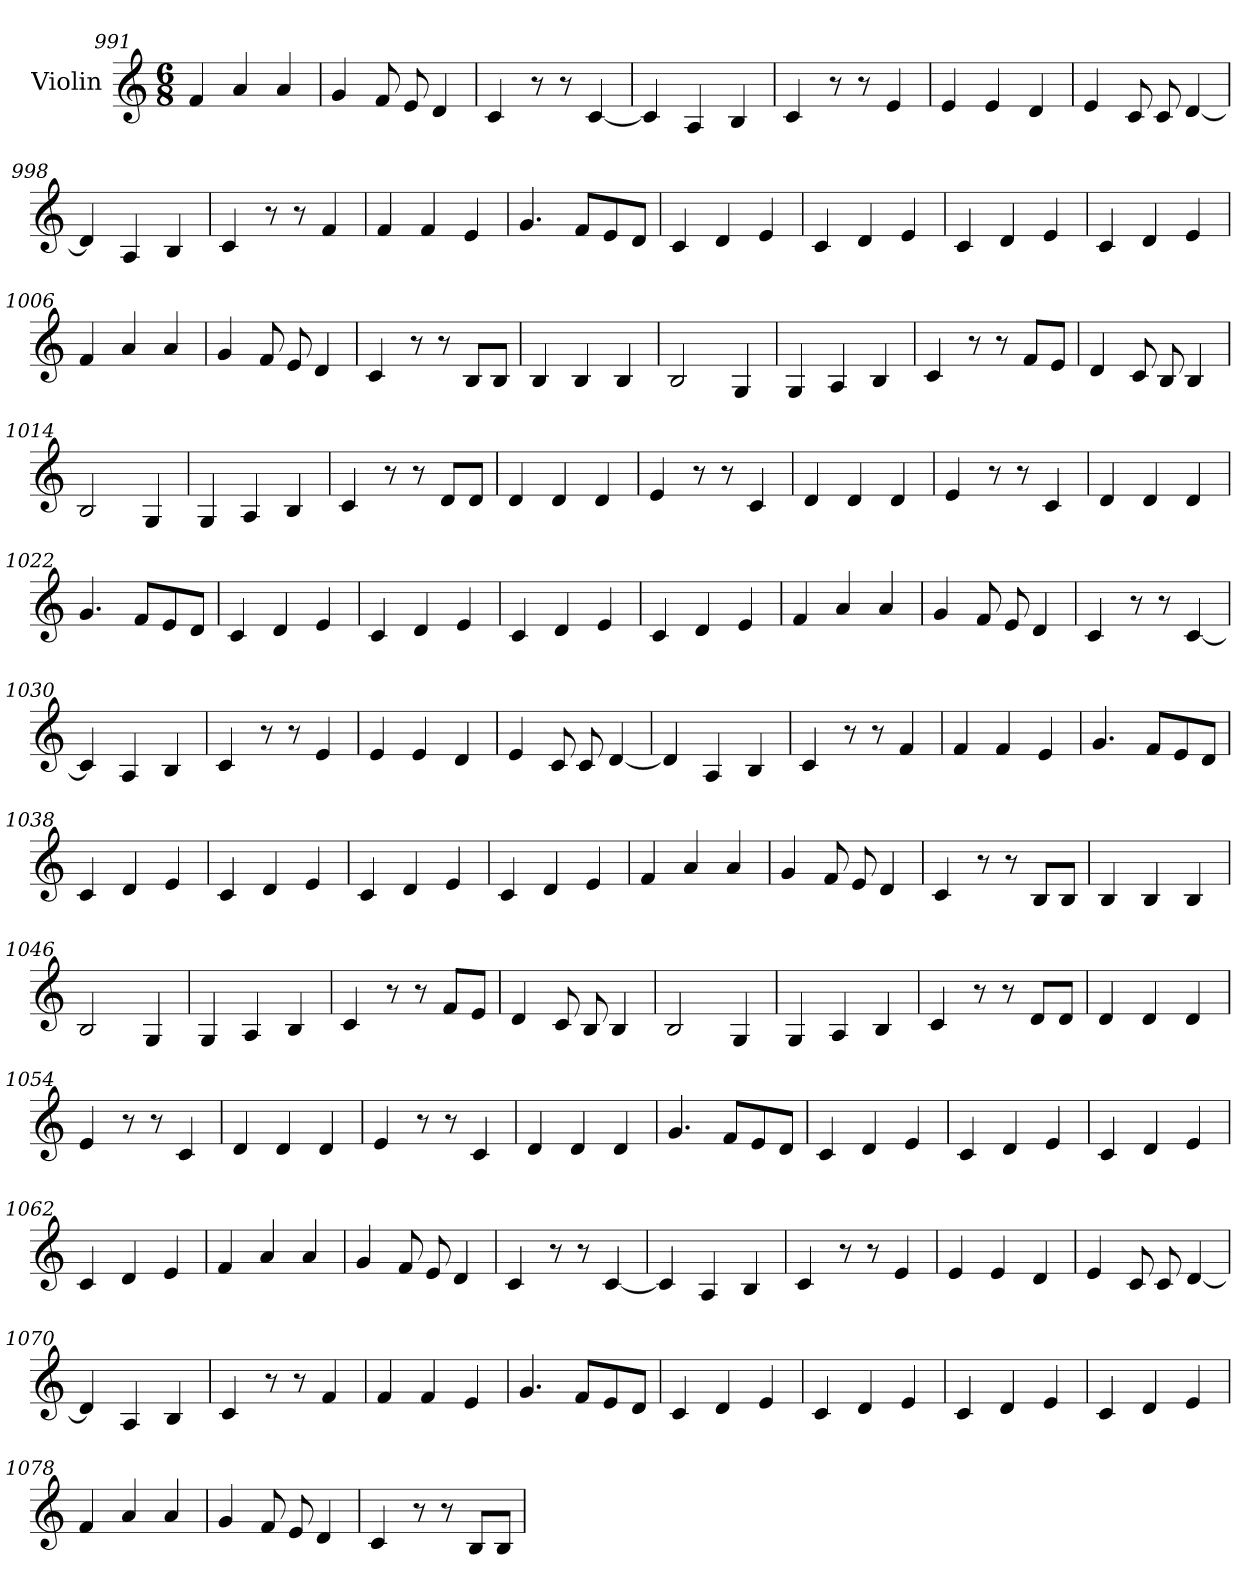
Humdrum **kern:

**kern
*part1
*staff1
*I"Violin
*clefG2
*k[]
*M6/8
=991
4f/
4a/
4a/
=992
4g/
8f/
8e/
4d/
=993
4c/
8r
8r
[4c/
!!LO:LB:g=z
=994
4c/]
4A/
4B/
=995
4c/
8r
8r
4e/
=996
4e/
4e/
4d/
=997
4e/
8c/
8c/
[4d/
=998
4d/]
4A/
4B/
=999
4c/
8r
8r
4f/
=1000
4f/
4f/
4e/
!!LO:PB:g=z
=1001
4.g/
8f/L
8e/
8d/J
=1002
4c/
4d/
4e/
=1003
4c/
4d/
4e/
=1004
4c/
4d/
4e/
=1005
4c/
4d/
4e/
=1006
4f/
4a/
4a/
=1007
4g/
8f/
8e/
4d/
!!LO:LB:g=z
=1008
4c/
8r
8r
8B/L
8B/J
=1009
4B/
4B/
4B/
=1010
2B/
4G/
=1011
4G/
4A/
4B/
=1012
4c/
8r
8r
8f/L
8e/J
=1013
4d/
8c/
8B/
4B/
=1014
2B/
4G/
!!LO:LB:g=z
=1015
4G/
4A/
4B/
=1016
4c/
8r
8r
8d/L
8d/J
=1017
4d/
4d/
4d/
=1018
4e/
8r
8r
4c/
=1019
4d/
4d/
4d/
=1020
4e/
8r
8r
4c/
=1021
4d/
4d/
4d/
!!LO:LB:g=z
=1022
4.g/
8f/L
8e/
8d/J
=1023
4c/
4d/
4e/
=1024
4c/
4d/
4e/
=1025
4c/
4d/
4e/
=1026
4c/
4d/
4e/
=1027
4f/
4a/
4a/
=1028
4g/
8f/
8e/
4d/
!!LO:LB:g=z
=1029
4c/
8r
8r
[4c/
=1030
4c/]
4A/
4B/
=1031
4c/
8r
8r
4e/
=1032
4e/
4e/
4d/
=1033
4e/
8c/
8c/
[4d/
=1034
4d/]
4A/
4B/
=1035
4c/
8r
8r
4f/
!!LO:LB:g=z
=1036
4f/
4f/
4e/
=1037
4.g/
8f/L
8e/
8d/J
=1038
4c/
4d/
4e/
=1039
4c/
4d/
4e/
=1040
4c/
4d/
4e/
=1041
4c/
4d/
4e/
=1042
4f/
4a/
4a/
!!LO:LB:g=z
=1043
4g/
8f/
8e/
4d/
=1044
4c/
8r
8r
8B/L
8B/J
=1045
4B/
4B/
4B/
=1046
2B/
4G/
=1047
4G/
4A/
4B/
=1048
4c/
8r
8r
8f/L
8e/J
=1049
4d/
8c/
8B/
4B/
!!LO:LB:g=z
=1050
2B/
4G/
=1051
4G/
4A/
4B/
=1052
4c/
8r
8r
8d/L
8d/J
=1053
4d/
4d/
4d/
=1054
4e/
8r
8r
4c/
=1055
4d/
4d/
4d/
=1056
4e/
8r
8r
4c/
!!LO:PB:g=z
=1057
4d/
4d/
4d/
=1058
4.g/
8f/L
8e/
8d/J
=1059
4c/
4d/
4e/
=1060
4c/
4d/
4e/
=1061
4c/
4d/
4e/
=1062
4c/
4d/
4e/
=1063
4f/
4a/
4a/
!!LO:LB:g=z
=1064
4g/
8f/
8e/
4d/
=1065
4c/
8r
8r
[4c/
=1066
4c/]
4A/
4B/
=1067
4c/
8r
8r
4e/
=1068
4e/
4e/
4d/
=1069
4e/
8c/
8c/
[4d/
=1070
4d/]
4A/
4B/
!!LO:LB:g=z
=1071
4c/
8r
8r
4f/
=1072
4f/
4f/
4e/
=1073
4.g/
8f/L
8e/
8d/J
=1074
4c/
4d/
4e/
=1075
4c/
4d/
4e/
=1076
4c/
4d/
4e/
=1077
4c/
4d/
4e/
!!LO:LB:g=z
=1078
4f/
4a/
4a/
=1079
4g/
8f/
8e/
4d/
=1080
4c/
8r
8r
8B/L
8B/J
=
*-
